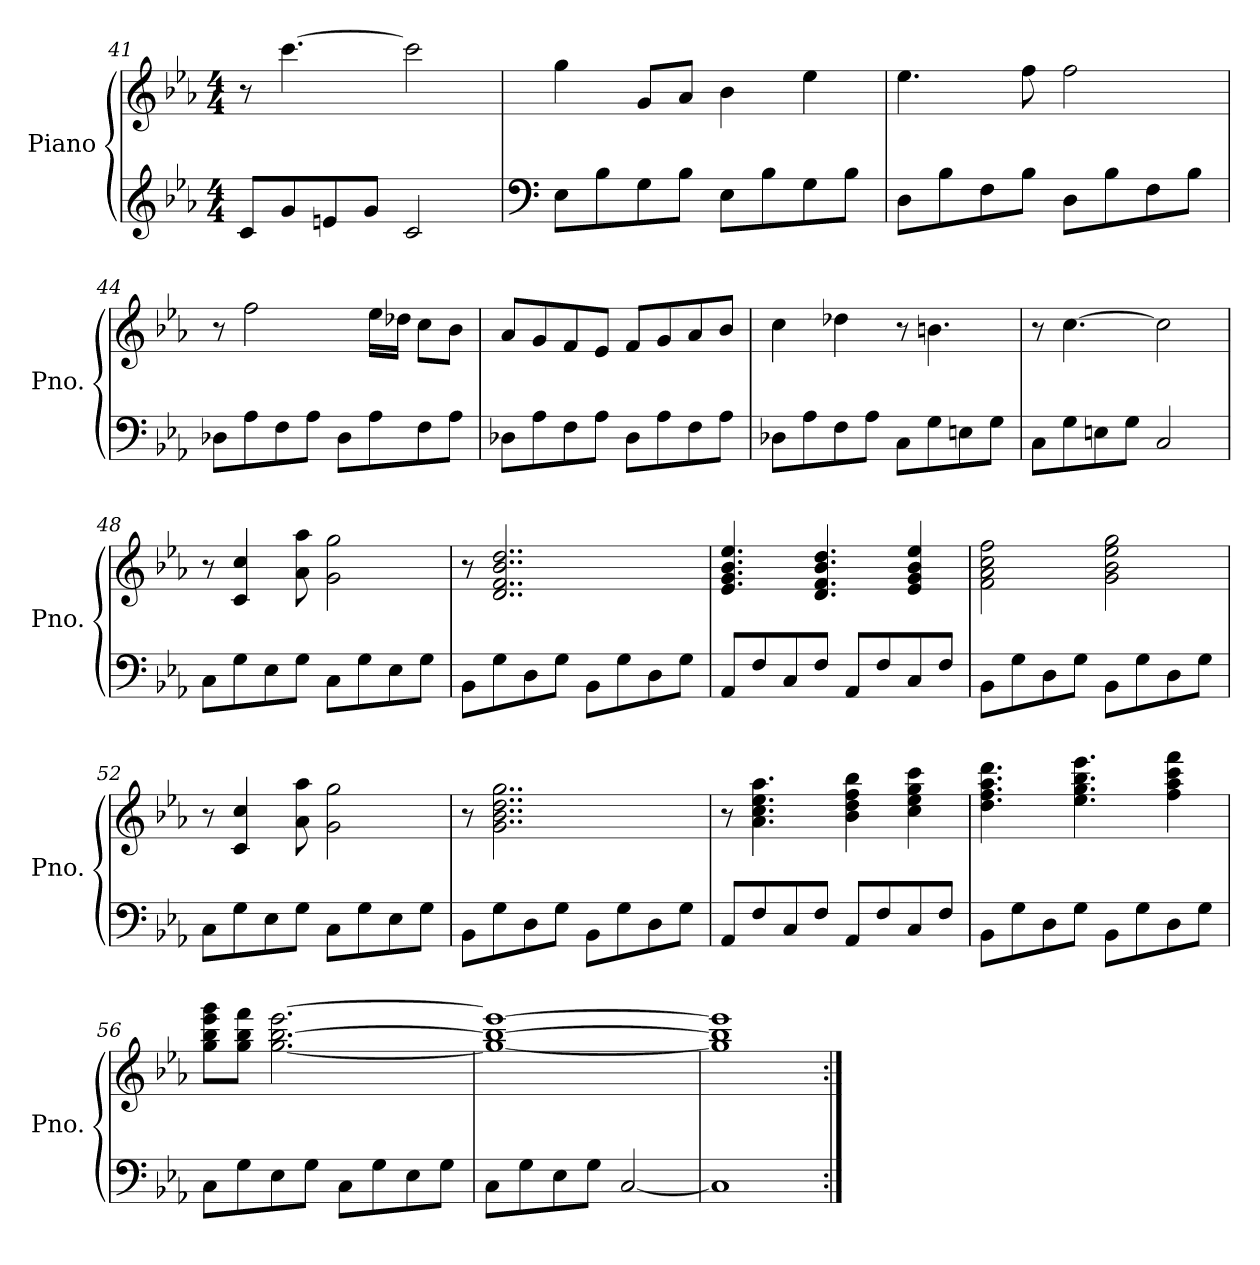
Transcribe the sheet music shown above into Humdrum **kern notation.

**kern	**kern
*part1	*part1
*staff2	*staff1
*I"Piano	*
*I'Pno.	*
*clefG2	*clefG2
*k[b-e-a-]	*k[b-e-a-]
*M4/4	*M4/4
=41	=41
8c/L	8r
8g/	[4.ccc\
8en/	.
8g/J	.
2c/	2ccc\]
!!LO:LB:g=z
=42	=42
*clefF4	*
8E-\L	4gg\
8B-\	.
8G\	8g/L
8B-\J	8a-/J
8E-\L	4b-\
8B-\	.
8G\	4ee-\
8B-\J	.
=43	=43
8D\L	4.ee-\
8B-\	.
8F\	.
8B-\J	8ff\
8D\L	2ff\
8B-\	.
8F\	.
8B-\J	.
=44	=44
8D-X\L	8r
8A-\	2ff\
8F\	.
8A-\J	.
8D-\L	.
8A-\	16ee-\LL
.	16dd-X\JJ
8F\	8cc\L
8A-\J	8b-\J
!!LO:LB:g=z
=45	=45
8D-X\L	8a-/L
8A-\	8g/
8F\	8f/
8A-\J	8e-/J
8D-\L	8f/L
8A-\	8g/
8F\	8a-/
8A-\J	8b-/J
=46	=46
8D-X\L	4cc\
8A-\	.
8F\	4dd-X\
8A-\J	.
8C\L	8r
8G\	4.bn\
8En\	.
8G\J	.
=47	=47
8C\L	8r
8G\	[4.cc\
8En\	.
8G\J	.
2C/	2cc\]
!!LO:LB:g=z
=48	=48
8C\L	8r
8G\	4c/ 4cc/
8E-\	.
8G\J	8a-\ 8aa-\
8C\L	2g\ 2gg\
8G\	.
8E-\	.
8G\J	.
=49	=49
8BB-\L	8r
8G\	2..d/ 2..f/ 2..b-/ 2..dd/
8D\	.
8G\J	.
8BB-\L	.
8G\	.
8D\	.
8G\J	.
=50	=50
8AA-/L	4.e-/ 4.g/ 4.b-/ 4.ee-/
8F/	.
8C/	.
8F/J	4.d/ 4.f/ 4.b-/ 4.dd/
8AA-/L	.
8F/	.
8C/	4e-/ 4g/ 4b-/ 4ee-/
8F/J	.
=51	=51
8BB-\L	2f\ 2a-\ 2cc\ 2ff\
8G\	.
8D\	.
8G\J	.
8BB-\L	2g\ 2b-\ 2ee-\ 2gg\
8G\	.
8D\	.
8G\J	.
!!LO:PB:g=z
=52	=52
8C\L	8r
8G\	4c/ 4cc/
8E-\	.
8G\J	8a-\ 8aa-\
8C\L	2g\ 2gg\
8G\	.
8E-\	.
8G\J	.
=53	=53
8BB-\L	8r
8G\	2..g\ 2..b-\ 2..dd\ 2..gg\
8D\	.
8G\J	.
8BB-\L	.
8G\	.
8D\	.
8G\J	.
=54	=54
8AA-/L	8r
8F/	4.a-\ 4.cc\ 4.ee-\ 4.aa-\
8C/	.
8F/J	.
8AA-/L	4b-\ 4dd\ 4ff\ 4bb-\
8F/	.
8C/	4cc\ 4ee-\ 4gg\ 4ccc\
8F/J	.
=55	=55
8BB-\L	4.dd\ 4.ff\ 4.aa-\ 4.ddd\
8G\	.
8D\	.
8G\J	4.ee-\ 4.gg\ 4.bb-\ 4.eee-\
8BB-\L	.
8G\	.
8D\	4ff\ 4aa-\ 4ccc\ 4fff\
8G\J	.
!!LO:LB:g=z
=56	=56
8C\L	8gg\ 8bb-\ 8eee-\ 8ggg\L
8G\	8gg\ 8bb-\ 8fff\J
8E-\	[2.gg\ [2.bb-\ [2.eee-\
8G\J	.
8C\L	.
8G\	.
8E-\	.
8G\J	.
=57	=57
8C\L	1gg_ 1bb-_ 1eee-_
8G\	.
8E-\	.
8G\J	.
[2C/	.
=58	=58
1C]	1gg] 1bb-] 1eee-]
=:|!	=:|!
*-	*-
